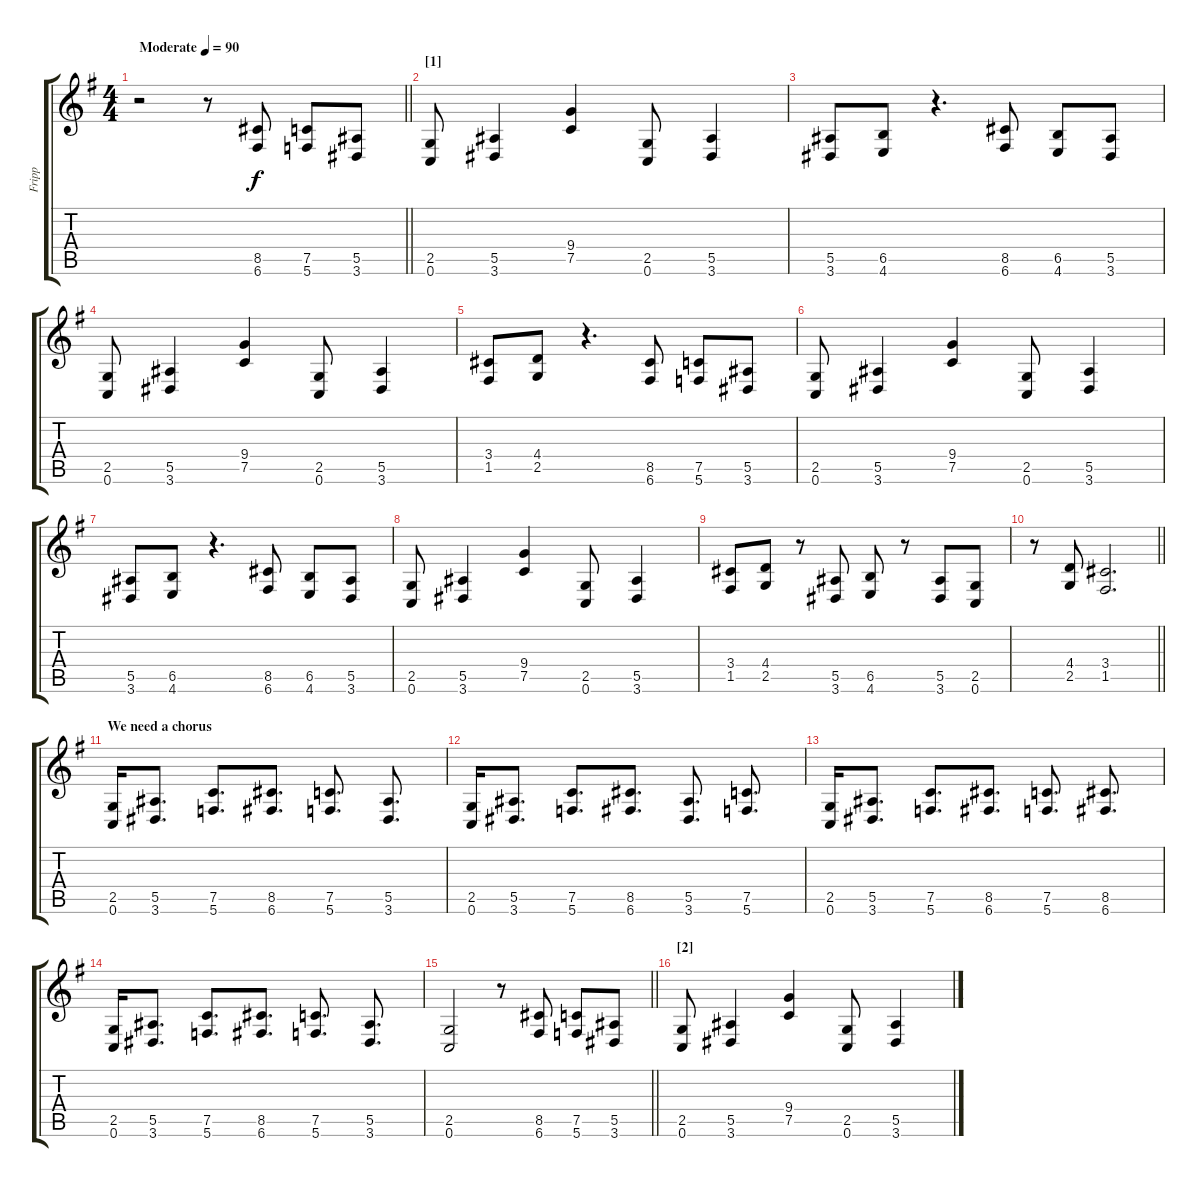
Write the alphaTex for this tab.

\track ("Fripp" "Fripp") {instrument overdrivenguitar}
\staff {score tabs}
\tuning (C4 G3 Eb3 Bb2 F2 C2) {hide}
\ts (4 4)
\tempo (90 "Moderate")
\clef g2
\barLineRight lightlight
\ks eminor
r.2{dy f instrument overdrivenguitar} r.8 (8.5 6.6).8 (7.5 5.6).8 (5.5 3.6).8 |
\section ("" "[1]")
(2.5 0.6).8 (5.5 3.6).4 (9.4 7.5).4 (2.5 0.6).8 (5.5 3.6).4 |
(5.5 3.6).8 (6.5 4.6).8 r.4{d} (8.5 6.6).8 (6.5 4.6).8 (5.5 3.6).8 |
(2.5 0.6).8 (5.5 3.6).4 (9.4 7.5).4 (2.5 0.6).8 (5.5 3.6).4 |
(3.4 1.5).8 (4.4 2.5).8 r.4{d} (8.5 6.6).8 (7.5 5.6).8 (5.5 3.6).8 |
(2.5 0.6).8 (5.5 3.6).4 (9.4 7.5).4 (2.5 0.6).8 (5.5 3.6).4 |
(5.5 3.6).8 (6.5 4.6).8 r.4{d} (8.5 6.6).8 (6.5 4.6).8 (5.5 3.6).8 |
(2.5 0.6).8 (5.5 3.6).4 (9.4 7.5).4 (2.5 0.6).8 (5.5 3.6).4 |
(3.4 1.5).8 (4.4 2.5).8 r.8 (5.5 3.6).8 (6.5 4.6).8 r.8 (5.5 3.6).8 (2.5 0.6).8 |
\barLineRight lightlight
r.8 (4.4 2.5).8 (3.4 1.5).2{d} |
\section ("" "We need a chorus")
(2.5 0.6).16 (5.5 3.6).8{d} (7.5 5.6).8{d} (8.5 6.6).8{d} (7.5 5.6).8{d} (5.5 3.6).8{d} |
(2.5 0.6).16 (5.5 3.6).8{d} (7.5 5.6).8{d} (8.5 6.6).8{d} (5.5 3.6).8{d} (7.5 5.6).8{d} |
(2.5 0.6).16 (5.5 3.6).8{d} (7.5 5.6).8{d} (8.5 6.6).8{d} (7.5 5.6).8{d} (8.5 6.6).8{d} |
(2.5 0.6).16 (5.5 3.6).8{d} (7.5 5.6).8{d} (8.5 6.6).8{d} (7.5 5.6).8{d} (5.5 3.6).8{d} |
\barLineRight lightlight
(2.5 0.6).2 r.8 (8.5 6.6).8 (7.5 5.6).8 (5.5 3.6).8 |
\section ("" "[2]")
(2.5 0.6).8 (5.5 3.6).4 (9.4 7.5).4 (2.5 0.6).8 (5.5 3.6).4
